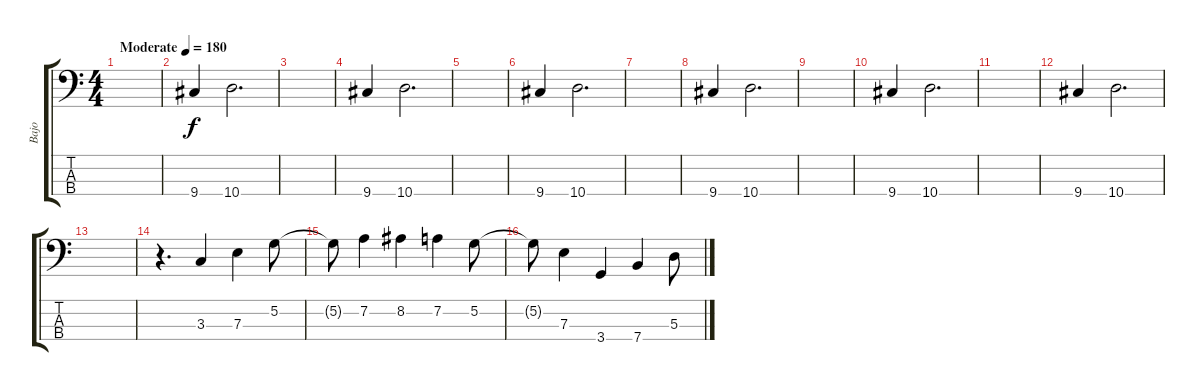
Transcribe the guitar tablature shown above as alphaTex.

\track ("Bajo" "Bajo") {instrument electricbasspick}
\staff {score tabs}
\tuning (G2 D2 A1 E1) {hide}
\ts (4 4)
\tempo (180 "Moderate")
\clef f4
\ks c
|
9.4.4 10.4.2{d} |
|
9.4.4 10.4.2{d} |
|
9.4.4 10.4.2{d} |
|
9.4.4 10.4.2{d} |
|
9.4.4 10.4.2{d} |
|
9.4.4 10.4.2{d} |
|
r.4{d} 3.3.4 7.3.4 5.2.8 |
5.2{t}.8 7.2.4 8.2.4 7.2.4 5.2.8 |
5.2{t}.8 7.3.4 3.4.4 7.4.4 5.3.8
